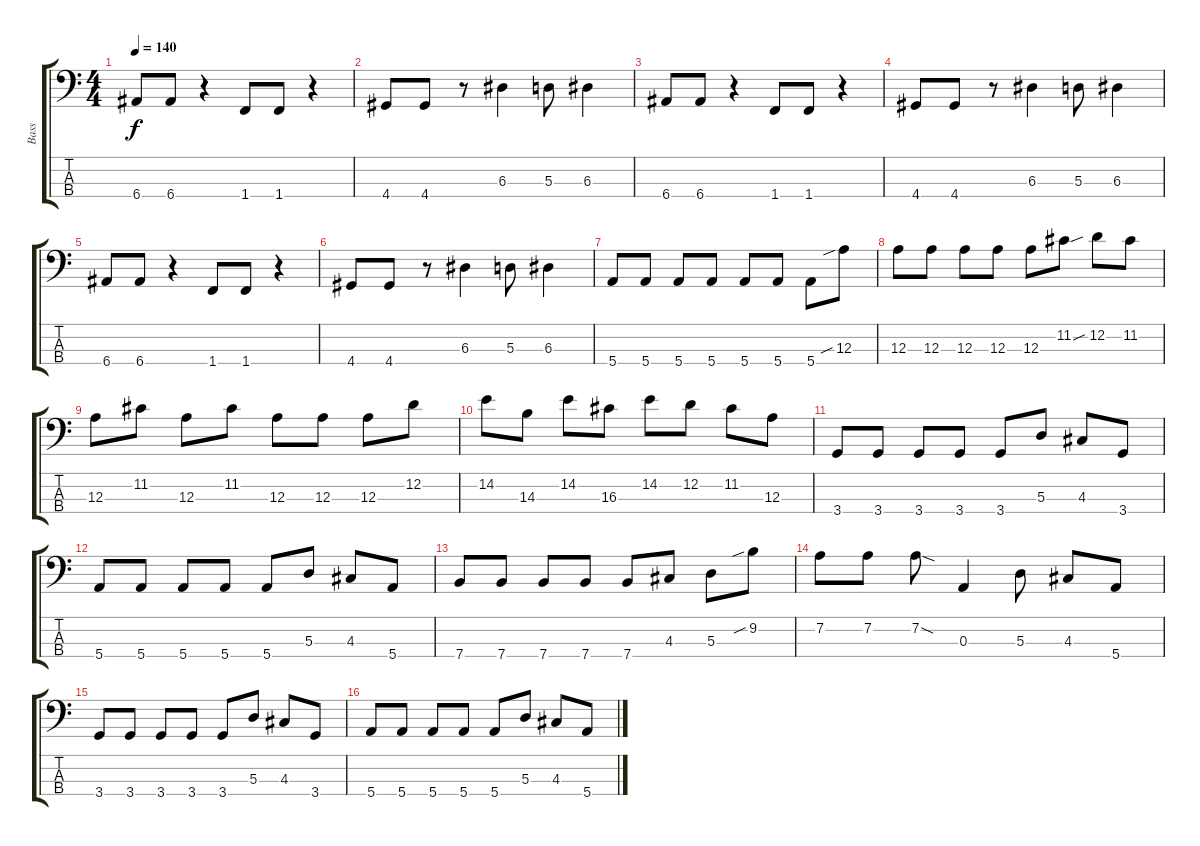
\track ("Bass" "Bass") {instrument electricbasspick}
\staff {score tabs}
\tuning (G2 D2 A1 E1) {hide}
\ts (4 4)
\tempo 140
\clef f4
\ks c
6.4.8{dy f} 6.4.8 r.4 1.4.8 1.4.8 r.4 |
4.4.8 4.4.8 r.8 6.3.4 5.3.8 6.3.4 |
6.4.8 6.4.8 r.4 1.4.8 1.4.8 r.4 |
4.4.8 4.4.8 r.8 6.3.4 5.3.8 6.3.4 |
6.4.8 6.4.8 r.4 1.4.8 1.4.8 r.4 |
4.4.8 4.4.8 r.8 6.3.4 5.3.8 6.3.4 |
5.4.8 5.4.8 5.4.8 5.4.8 5.4.8 5.4.8 5.4.8 12.3{sib}.8 |
12.3.8 12.3.8 12.3.8 12.3.8 12.3.8 11.2{sou}.8 12.2.8 11.2.8 |
12.3.8 11.2.8 12.3.8 11.2.8 12.3.8 12.3.8 12.3.8 12.2.8 |
14.2.8 14.3.8 14.2.8 16.3.8 14.2.8 12.2.8 11.2.8 12.3.8 |
3.4.8 3.4.8 3.4.8 3.4.8 3.4.8 5.3.8 4.3.8 3.4.8 |
5.4.8 5.4.8 5.4.8 5.4.8 5.4.8 5.3.8 4.3.8 5.4.8 |
7.4.8 7.4.8 7.4.8 7.4.8 7.4.8 4.3.8 5.3.8 9.2{sib}.8 |
7.2.8 7.2.8 7.2{sod}.8 0.3.4 5.3.8 4.3.8 5.4.8 |
3.4.8 3.4.8 3.4.8 3.4.8 3.4.8 5.3.8 4.3.8 3.4.8 |
5.4.8 5.4.8 5.4.8 5.4.8 5.4.8 5.3.8 4.3.8 5.4.8
